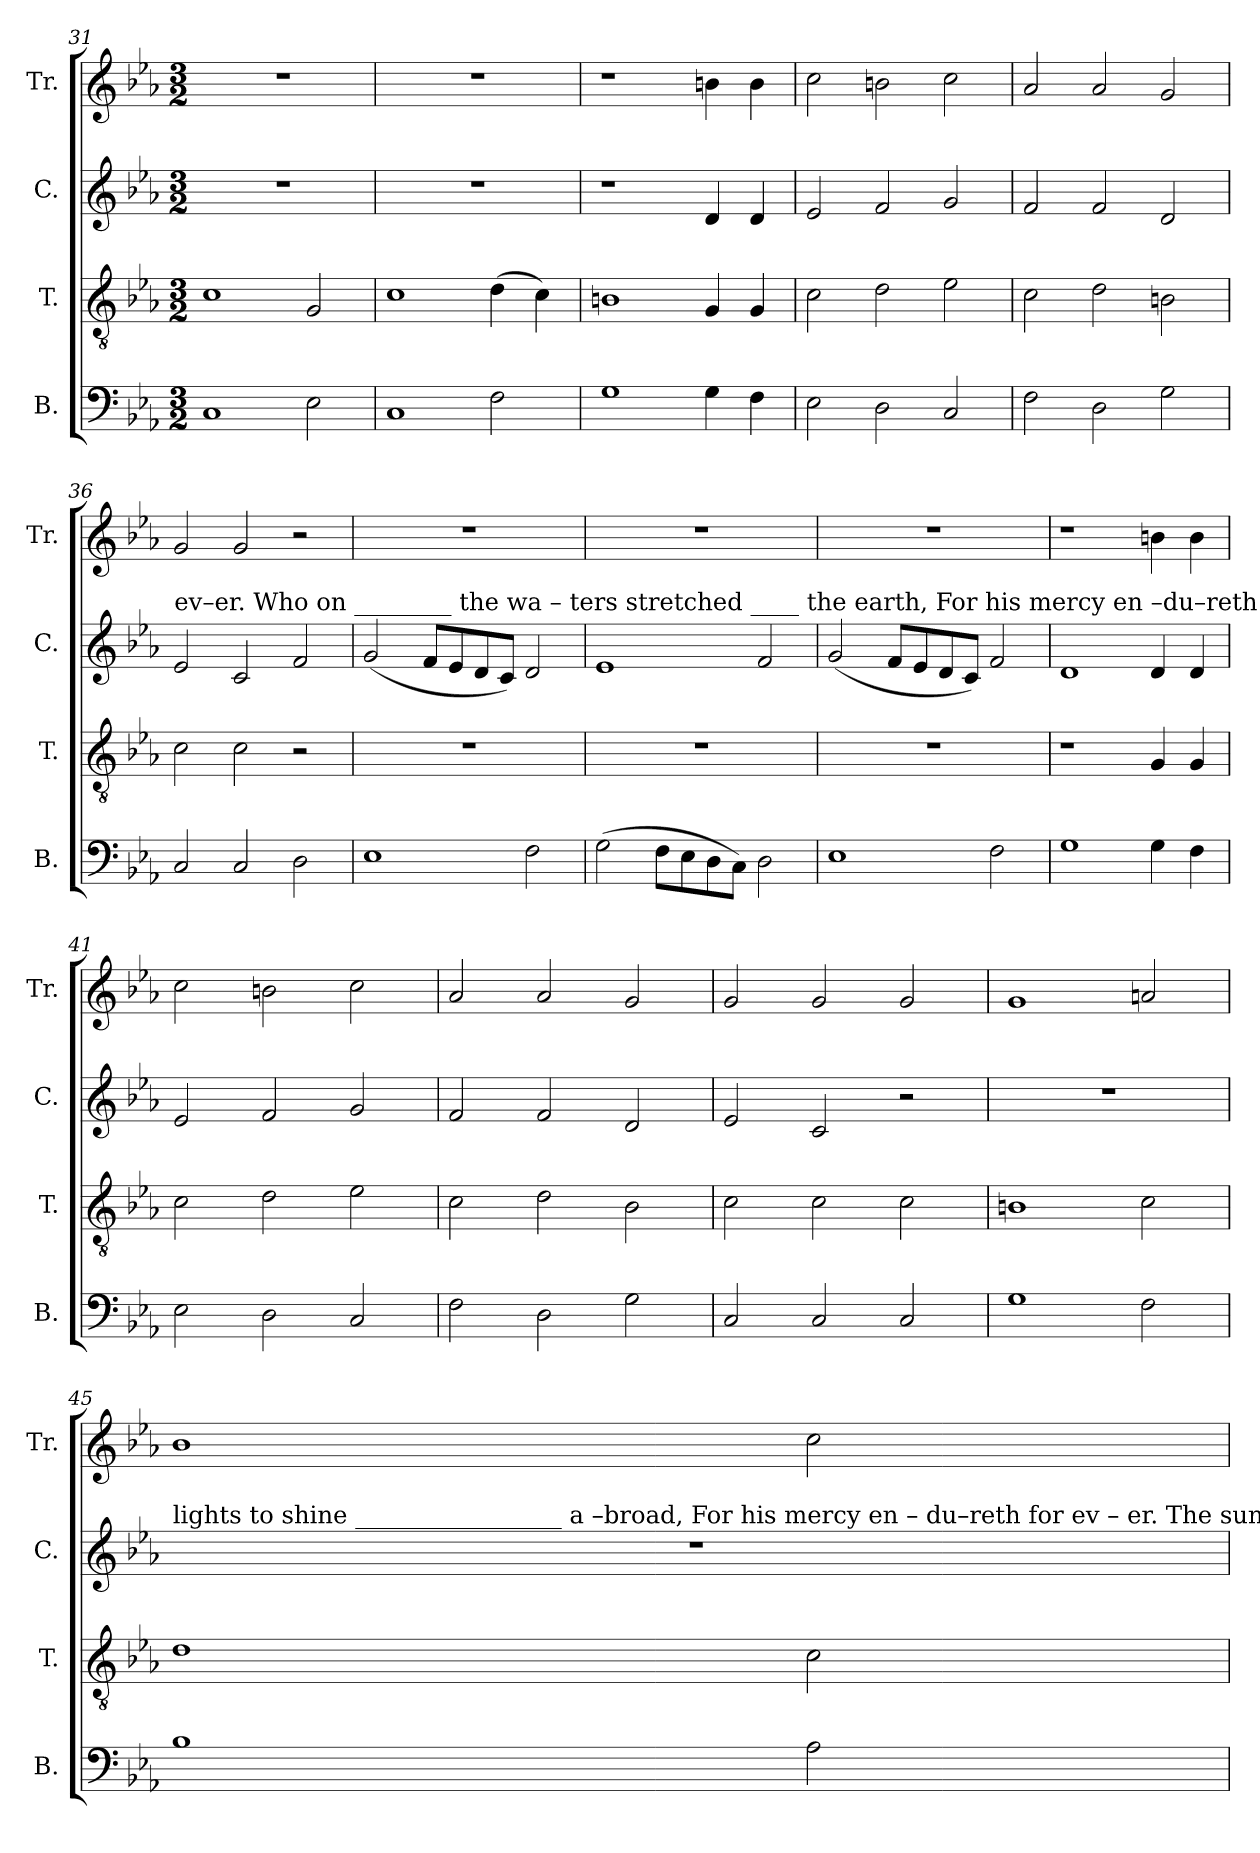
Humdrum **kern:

**kern	**kern	**kern	**kern
*part4	*part3	*part2	*part1
*staff4	*staff3	*staff2	*staff1
*I"B.	*I"T.	*I"C.	*I"Tr.
*I'B.	*I'T.	*I'C.	*I'Tr.
*clefF4	*clefGv2	*clefG2	*clefG2
*k[b-e-a-]	*k[b-e-a-]	*k[b-e-a-]	*k[b-e-a-]
*M3/2	*M3/2	*M3/2	*M3/2
=31	=31	=31	=31
1C	1c	1.r	1.r
2E-\	2G/	.	.
=32	=32	=32	=32
1C	1c	1.r	1.r
2F\	(4d\	.	.
.	4c\)	.	.
=33	=33	=33	=33
1G	1Bn	1r	1r
4G\	4G/	4d/	4bn\
4F\	4G/	4d/	4b\
=34	=34	=34	=34
2E-\	2c\	2e-/	2cc\
2D\	2d\	2f/	2bn\
2C/	2e-\	2g/	2cc\
=35	=35	=35	=35
2F\	2c\	2f/	2a-/
2D\	2d\	2f/	2a-/
2G\	2Bn\	2d/	2g/
=36	=36	=36	=36
!	!	!LO:TX:a:t=ev–er. Who  on ________  the   wa         –          ters   stretched ____  the  earth,  For his mercy  en –du–reth  for  ev–er. Who made great	!
2C/	2c\	2e-/	2g/
2C/	2c\	2c/	2g/
2D\	2r	2f/	2r
=37	=37	=37	=37
1E-	1.r	(2g/	1.r
.	.	8f/L	.
.	.	8e-/	.
.	.	8d/	.
.	.	8c/J)	.
2F\	.	2d/	.
=38	=38	=38	=38
(2G\	1.r	1e-	1.r
8F\L	.	.	.
8E-\	.	.	.
8D\	.	.	.
8C\J)	.	.	.
2D\	.	2f/	.
=39	=39	=39	=39
1E-	1.r	(2g/	1.r
.	.	8f/L	.
.	.	8e-/	.
.	.	8d/	.
.	.	8c/J)	.
2F\	.	2f/	.
=40	=40	=40	=40
1G	1r	1d	1r
4G\	4G/	4d/	4bn\
4F\	4G/	4d/	4b\
=41	=41	=41	=41
2E-\	2c\	2e-/	2cc\
2D\	2d\	2f/	2bn\
2C/	2e-\	2g/	2cc\
=42	=42	=42	=42
2F\	2c\	2f/	2a-/
2D\	2d\	2f/	2a-/
2G\	2B-\	2d/	2g/
=43	=43	=43	=43
2C/	2c\	2e-/	2g/
2C/	2c\	2c/	2g/
2C/	2c\	2r	2g/
=44	=44	=44	=44
1G	1Bn	1.r	1g
2F\	2c\	.	2an/
=45	=45	=45	=45
!	!	!LO:TX:a:t=lights  to   shine _________________ a –broad,  For his  mercy   en – du–reth  for  ev – er.  The  sun         to        rule    the    light–some	!
1B-	1d	1.r	1b-
2A-\	2c\	.	2cc\
=	=	=	=
*-	*-	*-	*-
